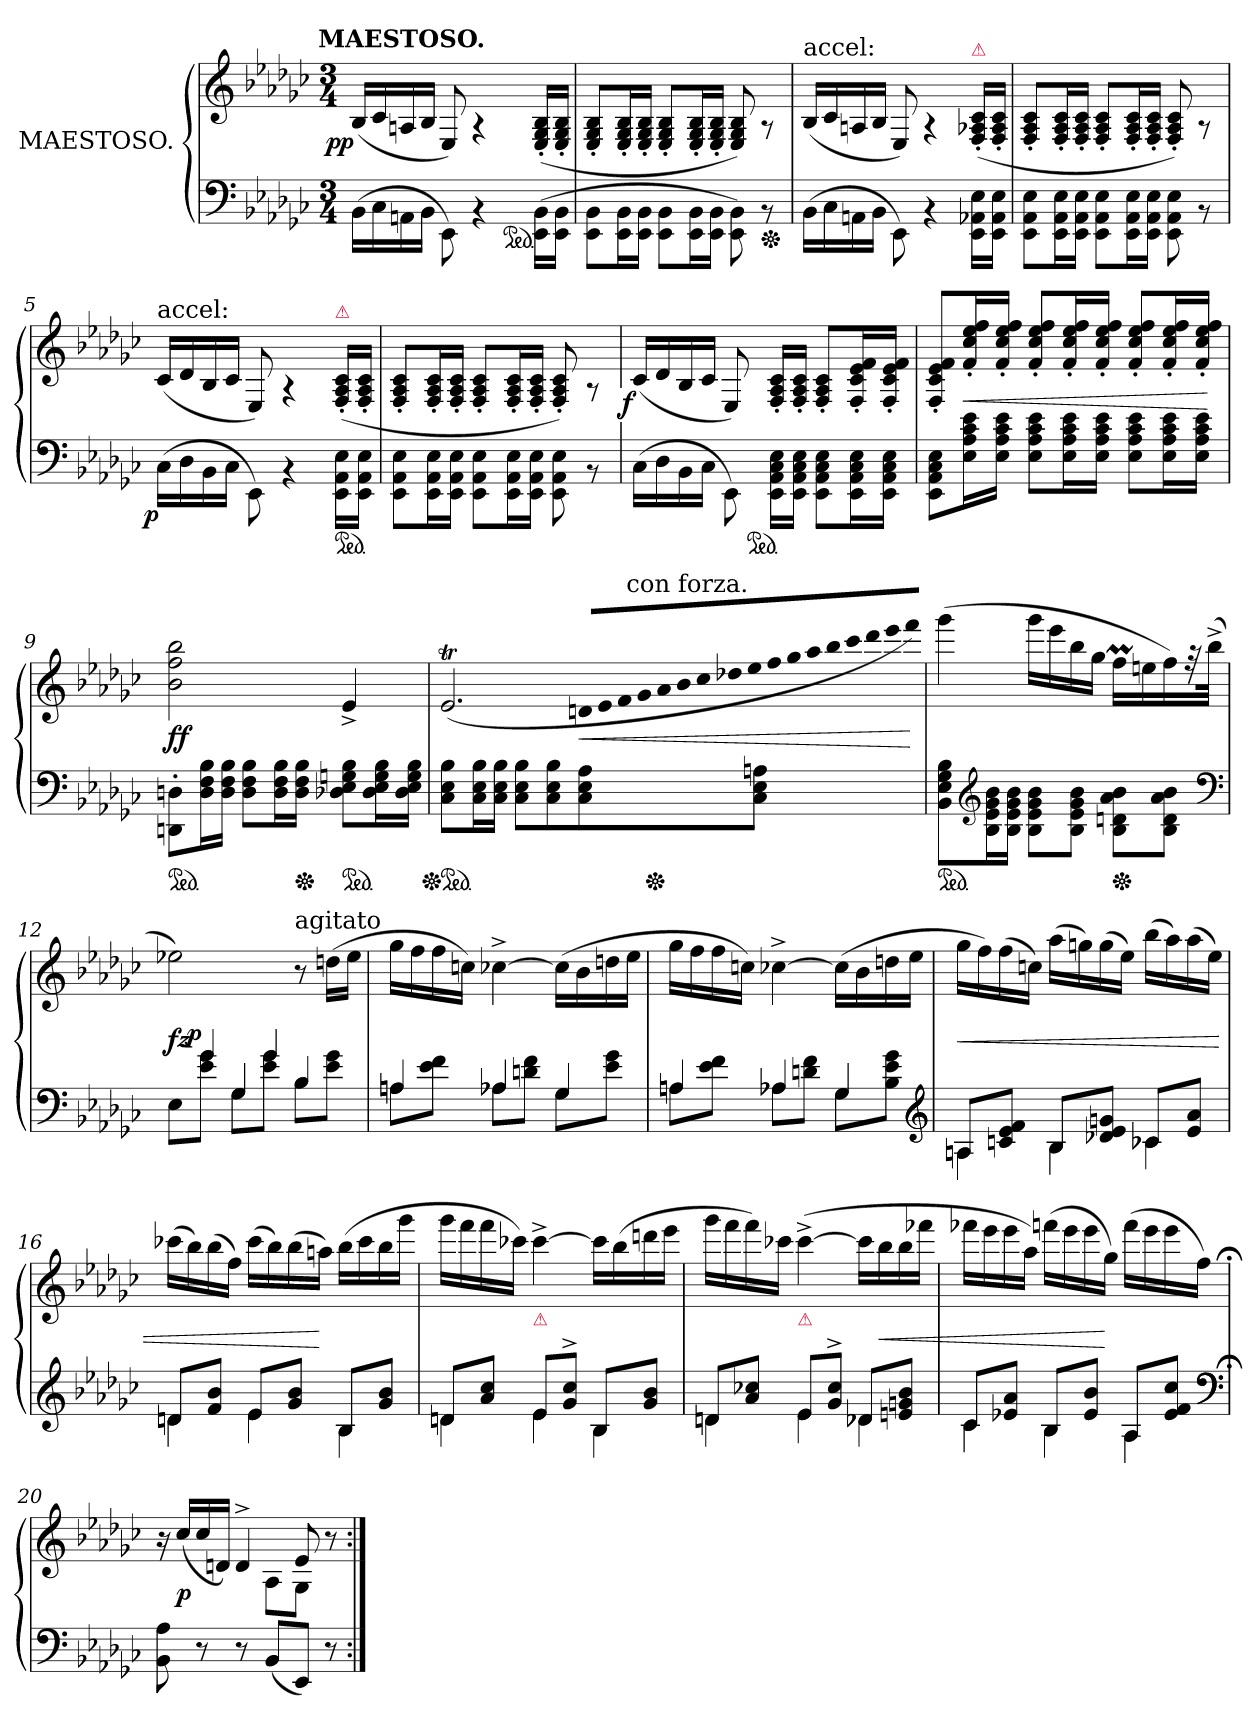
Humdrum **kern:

**kern	**kern	**dynam
*part1	*part1	*part1
*staff2	*staff1	*staff1/2
*I"MAESTOSO.	*	*
*clefF4	*clefG2	*
*k[b-e-a-d-g-c-]	*k[b-e-a-d-g-c-]	*
*e-:	*e-:	*
!!LO:TX:omd:t=MAESTOSO.
*M3/4	*M3/4	*
=1	=1	=1
!	!	!LO:DY:rj
*	*^	*
(<16BB-\LL	(>16B-/LL	2ryy	pp
16C-\	16c-/	.	.
16AAn\	16An/	.	.
16BB-\JJ	16B-/JJ	.	.
8EE-\)	8E-/)	.	.
4rBB	4rA	.	.
*ped	*	*	*
.	.	4ryy	.
(<16EE-\ 16BB-\LL	(>16E-'>/ 16G-'>/ 16B-'>/LL	.	.
16EE-\ 16BB-\JJ	16E-'>/ 16G-'>/ 16B-'>/JJ	.	.
=2	=2	=2	=2
!	!LO:TX:a:t=poco ritenuto.	!	!
*	*v	*v	*
8EE-\ 8BB-\L	8E-'>/ 8G-'>/ 8B-'>/L	.
16EE-\ 16BB-\L	16E-'>/ 16G-'>/ 16B-'>/L	.
16EE-\ 16BB-\JJ	16E-'>/ 16G-'>/ 16B-'>/JJ	.
8EE-\ 8BB-\L	8E-'>/ 8G-'>/ 8B-'>/L	.
16EE-\ 16BB-\L	16E-'>/ 16G-'>/ 16B-'>/L	.
16EE-\ 16BB-\JJ	16E-'>/ 16G-'>/ 16B-'>/JJ	.
8EE-\ 8BB-\)	8E-/ 8G-/ 8B-/)	.
*Xped	*	*
8rBB	8rA	.
=3	=3	=3
!	!LO:TX:a:t=accel&colon;	!
(<16BB-\LL	(>16B-/LL	.
16C-\	16c-/	.
16AAn\	16An/	.
16BB-\JJ	16B-/JJ	.
8EE-\)	8E-/)	.
4rBB	4rA	.
!	!LO:TX:a:color=crimson:t=⚠	!
16EE-\ 16AA-X\ 16E-\LL	(>16F'>/ 16A-X'>/ 16c-'>/LL	.
16EE-\ 16AA-\ 16E-\JJ	16F'>/ 16A-'>/ 16c-'>/JJ	.
=4	=4	=4
8EE-\ 8AA-\ 8E-\L	8F'>/ 8A-'>/ 8c-'>/L	.
16EE-\ 16AA-\ 16E-\L	16F'>/ 16A-'>/ 16c-'>/L	.
16EE-\ 16AA-\ 16E-\JJ	16F'>/ 16A-'>/ 16c-'>/JJ	.
8EE-\ 8AA-\ 8E-\L	8F'>/ 8A-'>/ 8c-'>/L	.
16EE-\ 16AA-\ 16E-\L	16F'>/ 16A-'>/ 16c-'>/L	.
16EE-\ 16AA-\ 16E-\JJ	16F'>/ 16A-'>/ 16c-'>/JJ	.
8EE-\ 8AA-\ 8E-\	8F'>/ 8A-'>/ 8c-'>/)	.
8rBB	8rA	.
=5	=5	=5
!	!LO:TX:a:t=accel&colon;	!
!	!	!LO:DY:b=2:rj
(<16C-\LL	(>16c-/LL	p
16D-\	16d-/	.
16BB-\	16B-/	.
16C-\JJ	16c-/JJ	.
8EE-\)	8E-/)	.
4rBB	4rA	.
!	!LO:TX:a:color=crimson:t=⚠	!
*ped	*	*
16EE-\ 16AA-\ 16E-\LL	(>16F'>/ 16A-'>/ 16c-'>/LL	.
16EE-\ 16AA-\ 16E-\JJ	16F'>/ 16A-'>/ 16c-'>/JJ	.
=6	=6	=6
8EE-\ 8AA-\ 8E-\L	8F'>/ 8A-'>/ 8c-'>/L	.
16EE-\ 16AA-\ 16E-\L	16F'>/ 16A-'>/ 16c-'>/L	.
16EE-\ 16AA-\ 16E-\JJ	16F'>/ 16A-'>/ 16c-'>/JJ	.
8EE-\ 8AA-\ 8E-\L	8F'>/ 8A-'>/ 8c-'>/L	.
16EE-\ 16AA-\ 16E-\L	16F'>/ 16A-'>/ 16c-'>/L	.
16EE-\ 16AA-\ 16E-\JJ	16F'>/ 16A-'>/ 16c-'>/JJ	.
8EE-\ 8AA-\ 8E-\	8F'>/ 8A-'>/ 8c-'>/)	.
8rBB	8rA	.
=7	=7	=7
!	!LO:TX:a:t=in Tempo.	!
!	!	!LO:DY:rj
*	*^	*
(<16C-\LL	(>16c-/LL	4ryy	f
16D-\	16d-/	.	.
16BB-\	16B-/	.	.
16C-\JJ	16c-/JJ	.	.
8EE-\)	8E-/)	16ryy	.
*ped	*	*	*
.	.	4..ryy	.
16EE-\ 16AA-\ 16C-\ 16E-\LL	16F'>/ 16A-'>/ 16c-'>/LL	.	.
16EE-\ 16AA-\ 16C-\ 16E-\JJ	16F'>/ 16A-'>/ 16c-'>/JJ	.	.
8EE-\ 8AA-\ 8C-\ 8E-\L	8F'>/ 8A-'>/ 8c-'>/L	.	.
16EE-\ 16AA-\ 16C-\ 16E-\L	16F'>/ 16c-'>/ 16e-'>/ 16f'>/L	.	.
16EE-\ 16AA-\ 16C-\ 16E-\JJ	16F'>/ 16c-'>/ 16e-'>/ 16f'>/JJ	.	.
=8	=8	=8	=8
!	!LO:TX:c:t=cres.	!	!
*	*v	*v	*
8EE-\ 8AA-\ 8C-\ 8E-\L	8F'>/ 8c-'>/ 8e-'>/ 8f'>/L	.
16E- 16A- 16c- 16e-L	16f'> 16cc-'> 16ee-'> 16ff'>L	<
16E- 16A- 16c- 16e-JJ	16f'> 16cc-'> 16ee-'> 16ff'>JJ	.
8E- 8A- 8c- 8e-L	8f'>/ 8cc-'>/ 8ee-'>/ 8ff'>/L	.
16E- 16A- 16c- 16e-L	16f'>/ 16cc-'>/ 16ee-'>/ 16ff'>/L	.
16E- 16A- 16c- 16e-JJ	16f'>/ 16cc-'>/ 16ee-'>/ 16ff'>/JJ	.
8E- 8A- 8c- 8e-L	8f'>/ 8cc-'>/ 8ee-'>/ 8ff'>/L	.
16E- 16A- 16c- 16e-L	16f'>/ 16cc-'>/ 16ee-'>/ 16ff'>/L	.
16E- 16A- 16c- 16e-JJ	16f'>/ 16cc-'>/ 16ee-'>/ 16ff'>/JJ	.
.	.	[
=9	=9	=9
*ped	*	*
8DDn'>\ 8Dn'>\L	2b- 2ff 2bb-	ff
16D\ 16F\ 16B-\L	.	.
16D\ 16F\ 16B-\JJ	.	.
8D 8F 8B-L	.	.
16D 16F 16B-L	.	.
*Xped	*	*
16D 16F 16B-JJ	.	.
*ped	*	*
8D-X 8E- 8Gn 8B-L	4e-^>	.
16D- 16E- 16G 16B-L	.	.
16D- 16E- 16G 16B-JJ	.	.
=10	=10	=10
!	!LO:N:vis=2.	!
*Xped	*	*
*ped	*	*
8C- 8E- 8B-L	(<2e-T	.
16C- 16E- 16B-L	.	.
16C- 16E- 16B-JJ	.	.
8C- 8E- 8B-L	.	.
8C- 8E- 8B-	.	.
*	*Xtuplet	*
!	!LO:N:vis=8	!
8C- 8E- 8A-	68dn!/L	<
!	!LO:N:vis=8	!
.	68e-!/	.
!	!LO:N:vis=8	!
.	68f!/	.
!	!LO:TX:a:t=con forza.	!
!	!LO:N:vis=8	!
.	68g-!/	.
!	!LO:N:vis=8	!
*Xped	*	*
.	68a-!/	.
!	!LO:N:vis=8	!
.	68b-!/	.
!	!LO:N:vis=8	!
.	68cc-!/	.
!	!LO:N:vis=8	!
.	68dd-X!/	.
!	!LO:N:vis=8	!
.	68ee-!/	.
8C- 8E- 8AnJ	.	.
!	!LO:N:vis=8	!
.	68ff!/	.
!	!LO:N:vis=8	!
.	68gg-!/	.
!	!LO:N:vis=8	!
.	68aa-!/	.
!	!LO:N:vis=8	!
.	68bb-!/	.
!	!LO:N:vis=8	!
.	68ccc-!/	.
!	!LO:N:vis=8	!
.	68ddd-!/	.
!	!LO:N:vis=8	!
.	68eee-!/	.
!	!LO:N:vis=8	!
.	68fff!/J)	.
.	.	[
=11	=11	=11
!LO:TX:b:color=crimson:t=⚠	!	!
!	!	!LO:DY:b=2
*ped	*	*
8BB-\ 8E-\ 8G-\ 8B-\L	(4ggg-	fz fff
*clefG2	*	*
16B-\ 16e-\ 16g-\ 16b-\L	.	.
16B-\ 16e-\ 16g-\ 16b-\JJ	.	.
8B-\ 8e-\ 8g-\ 8b-\L	16ggg-LL	.
.	16eee-	.
8B-\ 8e-\ 8g-\ 8b-\J	16bb-	.
.	16gg-JJ	.
*Xped	*	*
8B-\ 8dn\ 8a-\ 8b-\L	16ffmLL	.
.	16een	.
8B-\ 8d\ 8a-\ 8b-\J	16ff)	.
.	32r	.
.	(32bb-^<JJk	.
*clefF4	*	*
=12	=12	=12
*^	*^	*
*	*^	*	*	*
8rgyy	4ryy	8E-\L	2ee-X)	8ryy	fz
!	!	!	!	!	!LO:DY:rj
4g-	.	8e-\ 8g-\J	.	2ryy	p
.	4G-/	8G-\L	.	.	.
4g-	.	8e-\ 8g-\J	.	.	.
!	!	!	!LO:TX:a:t=agitato	!	!
.	4B-/	8B-\L	8r	.	.
8rbyy	.	8e-\ 8g-\J	(16ddnLL	8ryy	.
.	.	.	16ee-JJ	.	.
*	*v	*v	*	*	*
*	*	*v	*v	*
=13	=13	=13	=13
4An	8AnL	16gg-LL	.
.	.	16ff	.
.	8e- 8fJ	16ff	.
.	.	16ccnJJ)	.
4A-X	8A-XL	[4cc-X^>	.
.	8dn 8fJ	.	.
4G-	8G-L	(16cc-LL]	.
.	.	16b-	.
.	8e- 8g-J	16ddn	.
.	.	16ee-JJ	.
=14	=14	=14	=14
4An	8AnL	16gg-LL	.
.	.	16ff	.
.	8e- 8fJ	16ff	.
.	.	16ccnJJ)	.
4A-X	8A-XL	[4cc-X^>	.
.	8dn 8fJ	.	.
4G-	8G-L	(16cc-LL]	.
.	.	16b-	.
.	8B- 8e- 8g-J	16ddn	.
.	.	16ee-JJ	.
*clefG2	*	*	*
=15	=15	=15	=15
8AnL	4An	16gg-LL	<
.	.	16ff)	.
8cn 8e- 8fJ	.	(16ff	.
.	.	16ccnJJ)	.
8B-L	4B-	(16aa-LL	.
.	.	16ggn)	.
8d-X 8e- 8gnJ	.	(16gg	.
.	.	16ee-JJ)	.
8c-XL	4c-X	(16bb-LL	.
.	.	16aa-)	.
8e- 8a-J	.	(16aa-	.
.	.	16ee-JJ)	.
=16	=16	=16	=16
8dnL	4dn	(16ccc-XLL	.
.	.	16bb-)	.
8f 8b-J	.	(16bb-	.
.	.	16ffJJ)	.
8e-L	4e-	(16ccc-LL	.
.	.	16bb-)	.
8g- 8b-J	.	(16bb-	.
.	.	16aanJJ)	[
8B-L	4B-	(16bb-LL	.
.	.	16ccc-	.
8g- 8b-J	.	16bb-	.
.	.	16ggg-JJ	.
=17	=17	=17	=17
8dnL	4dn	16ggg-LL	.
.	.	16fff	.
8a- 8cc-J	.	16fff	.
.	.	16ccc-XJJ)	.
!	!	!LO:TX:b:color=crimson:t=⚠	!
8e-L	4e-	[4ccc-^<	.
8g-^> 8cc-^>J	.	.	.
8B-L	4B-	16ccc-LL]	.
.	.	(16bb-	.
8g- 8b-J	.	16dddn	.
.	.	16eee-JJ	.
=18	=18	=18	=18
8dnL	4dn	16ggg-LL	.
.	.	16fff	.
8a- 8cc-XJ	.	16fff)	.
.	.	16ccc-XJJ	.
!	!	!LO:TX:b:color=crimson:t=⚠	!
8e-L	4e-	([4ccc-^<	.
8g-^> 8cc-^>J	.	.	.
8d-XL	4d-X	16ccc-LL]	.
.	.	16bb-	<
8en 8gn 8b-J	.	16bb-	.
.	.	16fff-XJJ	.
=19	=19	=19	=19
8c-L	4c-	16fff-XLL	.
.	.	16eee-	.
8e-X 8a-J	.	16eee-	.
.	.	16aa-JJ)	.
8B-L	4B-	(16fffnLL	.
.	.	16eee-	.
8e- 8b-J	.	16eee-	.
.	.	16gg-JJ)	[
8A-L	4A-	(16fffLL	.
.	.	16eee-	.
8e- 8f 8cc-J	.	16eee-	.
.	.	16ffJJ)	.
*v	*v	*	*
*clefF4	*	*
=20;	=20;	=20;
*	*^	*
8BB- 8A-	16r	4.rcyy	.
.	(16cc-LL	.	p
8r	16cc-	.	.
.	16dnJJ)	.	.
8r	4d^>	.	.
(8BB-L	.	8A-L	.
8EE-J)	8e-	8G-J	.
8r	8r	8rFyy	.
*	*v	*v	*
=:|!	=:|!	=:|!
*-	*-	*-
